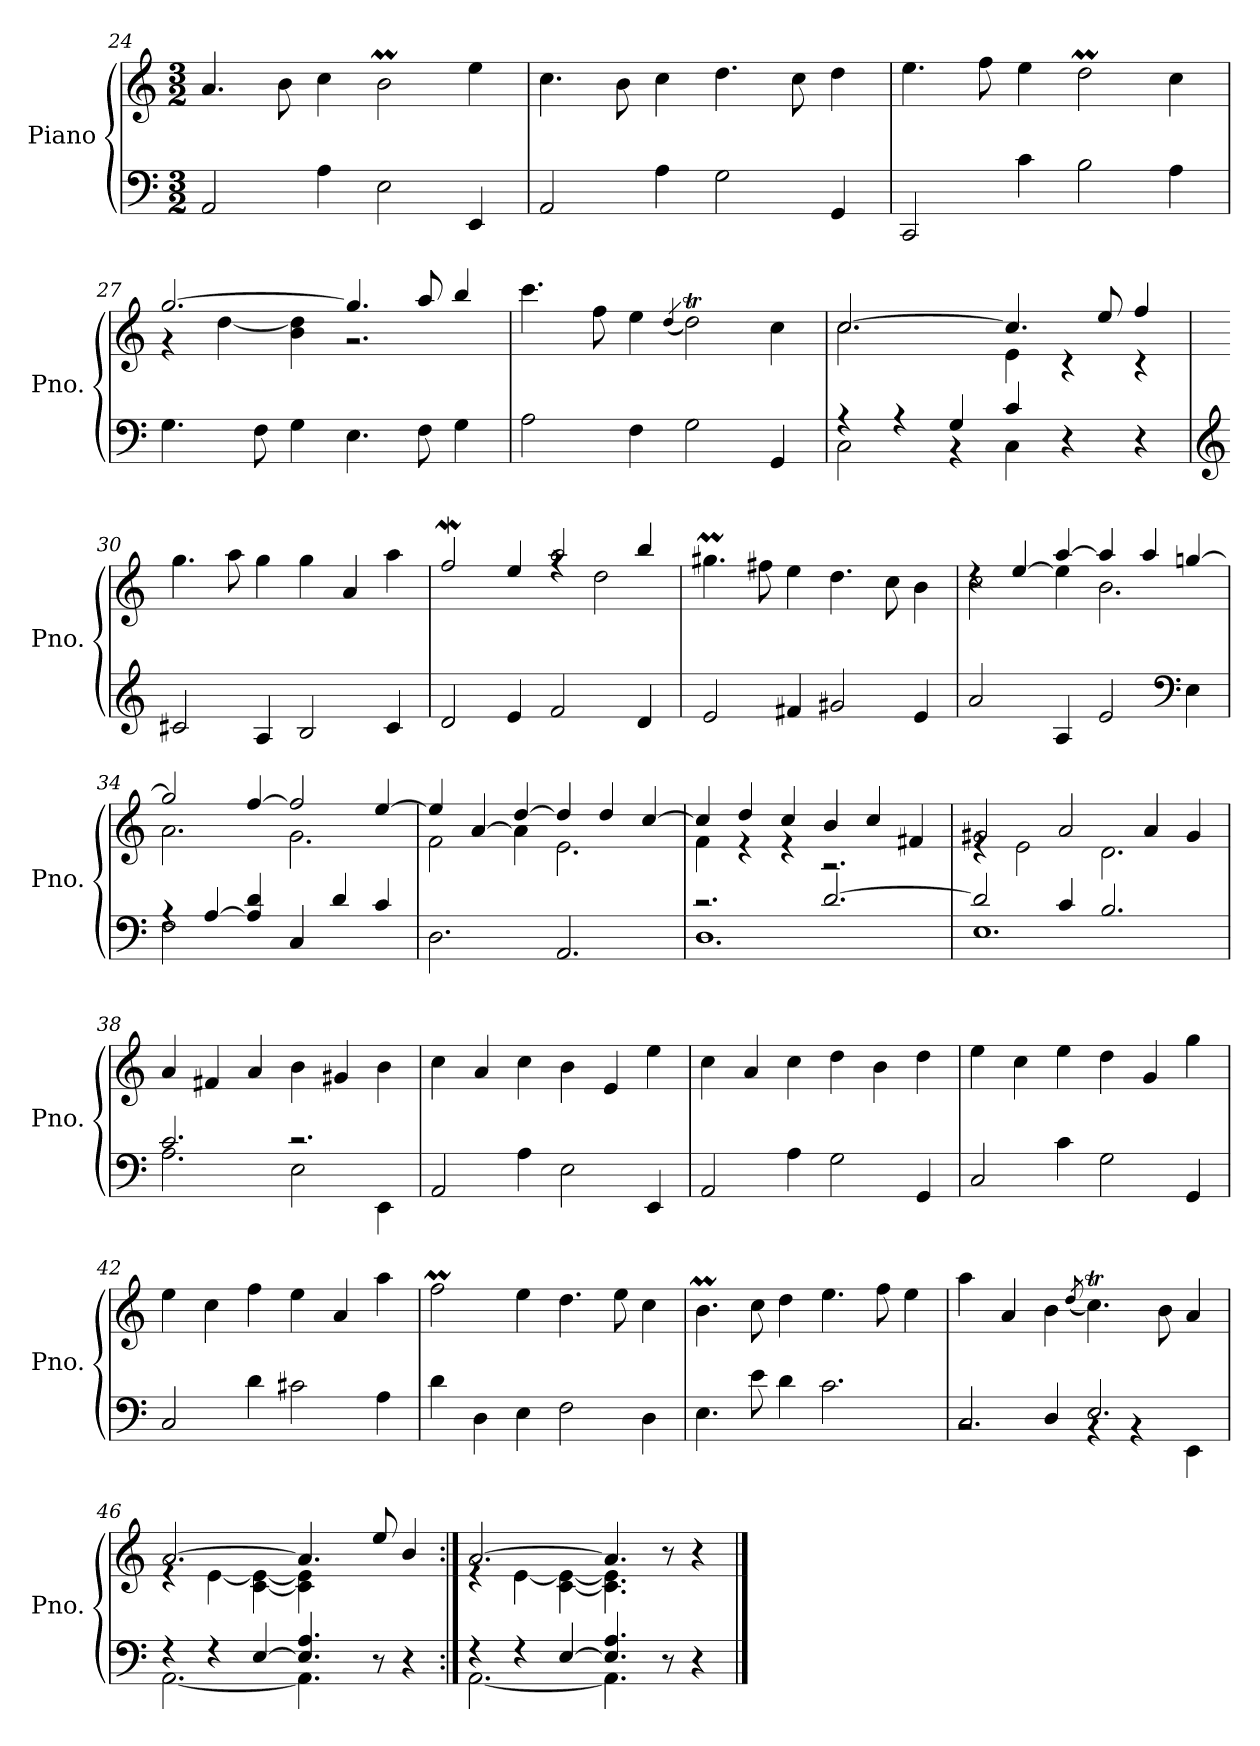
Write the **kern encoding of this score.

**kern	**kern
*part1	*part1
*staff2	*staff1
*I"Piano	*
*I'Pno.	*
!!LO:PB:g=z
*clefF4	*clefG2
*k[]	*k[]
*M3/2	*M3/2
=24	=24
2AA/	4.a/
.	8b\
4A\	4cc\
2E\	2bm\
4EE/	4ee\
=25	=25
2AA/	4.cc\
.	8b\
4A\	4cc\
2G\	4.dd\
.	8cc\
4GG/	4dd\
=26	=26
2CC/	4.ee\
.	8ff\
4c\	4ee\
2B\	2ddM\
4A\	4cc\
=27	=27
*	*^
4.G\	[2.gg/	4r
.	.	[4dd\
8F\	.	.
4G\	.	4b\ 4dd\]
4.E\	4.gg/]	2.r
8F\	8aa/	.
4G\	4bb/	.
*	*v	*v
!!LO:LB:g=z
=28	=28
2A\	4.ccc\
.	8ff\
4F\	4ee\
.	(<4qdd/
2G\	2ddT\)
4GG/	4cc\
=29	=29
*^	*^
4r	2C\	[2.cc/	2.cc\
4r	.	.	.
4G/	4r	.	.
4c/	4C\	4.cc/]	4e\
4r	2ryy	.	4r
.	.	8ee/	.
4r	.	4ff/	4r
*v	*v	*	*
*	*v	*v
=30	=30
*clefG2	*
2c#X/	4.gg\
.	8aa\
4A/	4gg\
2B/	4gg\
.	4a/
4c#/	4aa\
=31	=31
*	*^
2d/	2ffw/	2.ryy
4e/	4ee/	.
2f/	2aa/	4rff
.	.	2dd\
4d/	4bb/	.
*	*v	*v
!!LO:LB:g=z
=32	=32
2e/	4.gg#Xm\
.	8ff#X\
4f#X/	4ee\
2g#X/	4.dd\
.	8cc\
4e/	4b\
=33	=33
*	*^
2a/	4rdd	2cc\
.	[4ee/	.
4A/	[4aa/	4ee\]
2e/	4aa/]	2.b\
.	4aa/	.
*clefF4	*	*
4E\	[4ggn/	.
=34	=34	=34
*^	*	*
4rA	2F\	2gg/]	2.a\
[4A/	.	.	.
4A/] 4d/	1ryy	[4ff/	.
4C/	.	2ff/]	2.g\
4d/	.	.	.
4c/	.	[4ee/	.
*v	*v	*	*
=35	=35	=35
2.D\	4ee/]	2f\
.	[4a/	.
.	[4dd/	4a\]
2.AA/	4dd/]	2.e\
.	4dd/	.
.	[4cc/	.
!!LO:LB:g=z	!!
=36	=36	=36
*^	*	*
2.r	1.D	4cc/]	4f\
.	.	4dd/	4r
.	.	4cc/	4r
[2.d/	.	4b/	2.r
.	.	4cc/	.
.	.	4f#X/	.
=37	=37	=37	=37
2d/]	1.E	2g#X/	4re
.	.	.	2e\
4c/	.	2a/	.
2.B/	.	.	2.d\
.	.	4a/	.
.	.	4g#/	.
*	*	*v	*v
=38	=38	=38
2.c/	2.A\	4a/
.	.	4f#X/
.	.	4a/
2.r	2E\	4b\
.	.	4g#X/
.	4EE\	4b\
*v	*v	*
=39	=39
2AA/	4cc\
.	4a/
4A\	4cc\
2E\	4b\
.	4e/
4EE/	4ee\
!!LO:LB:g=z
=40	=40
2AA/	4cc\
.	4a/
4A\	4cc\
2G\	4dd\
.	4b\
4GG/	4dd\
=41	=41
2C/	4ee\
.	4cc\
4c\	4ee\
2G\	4dd\
.	4g/
4GG/	4gg\
=42	=42
2C/	4ee\
.	4cc\
4d\	4ff\
2c#X\	4ee\
.	4a/
4A\	4aa\
=43	=43
4d\	2ffM\
4D\	.
4E\	4ee\
2F\	4.dd\
.	8ee\
4D\	4cc\
!!LO:LB:g=z
=44	=44
4.E\	4.bm\
8e\	8cc\
4d\	4dd\
2.c\	4.ee\
.	8ff\
.	4ee\
=45	=45
*^	*
2C/	2.rBB	4aa\
.	.	4a/
4D/	.	4b\
.	.	(<8qdd/
2.E/	4rBB	4.ccT\)
.	4rBB	.
.	.	8b\
.	4EE\	4a/
=46	=46	=46
*	*	*^
4r	[2.AA\	[2.a/	4re
4r	.	.	[4e\
[4E/	.	.	[4c\ 4e\_
4.E/] 4.A/	4.AA\]	4.a/]	4c\] 4e\]
.	.	.	2ryy
8r	4.ryy	8ee/	.
4r	.	4b/	.
=47:|!	=47:|!	=47:|!	=47:|!
4r	[2.AA\	[2.a/	4re
4r	.	.	[4e\
[4E/	.	.	[4c\ 4e\_
4.E/] 4.A/	4.AA\]	4.a/]	4.c\] 4.e\]
8r	4.ryy	8r	4.ryy
4r	.	4r	.
*v	*v	*	*
*	*v	*v
==	==
*-	*-
